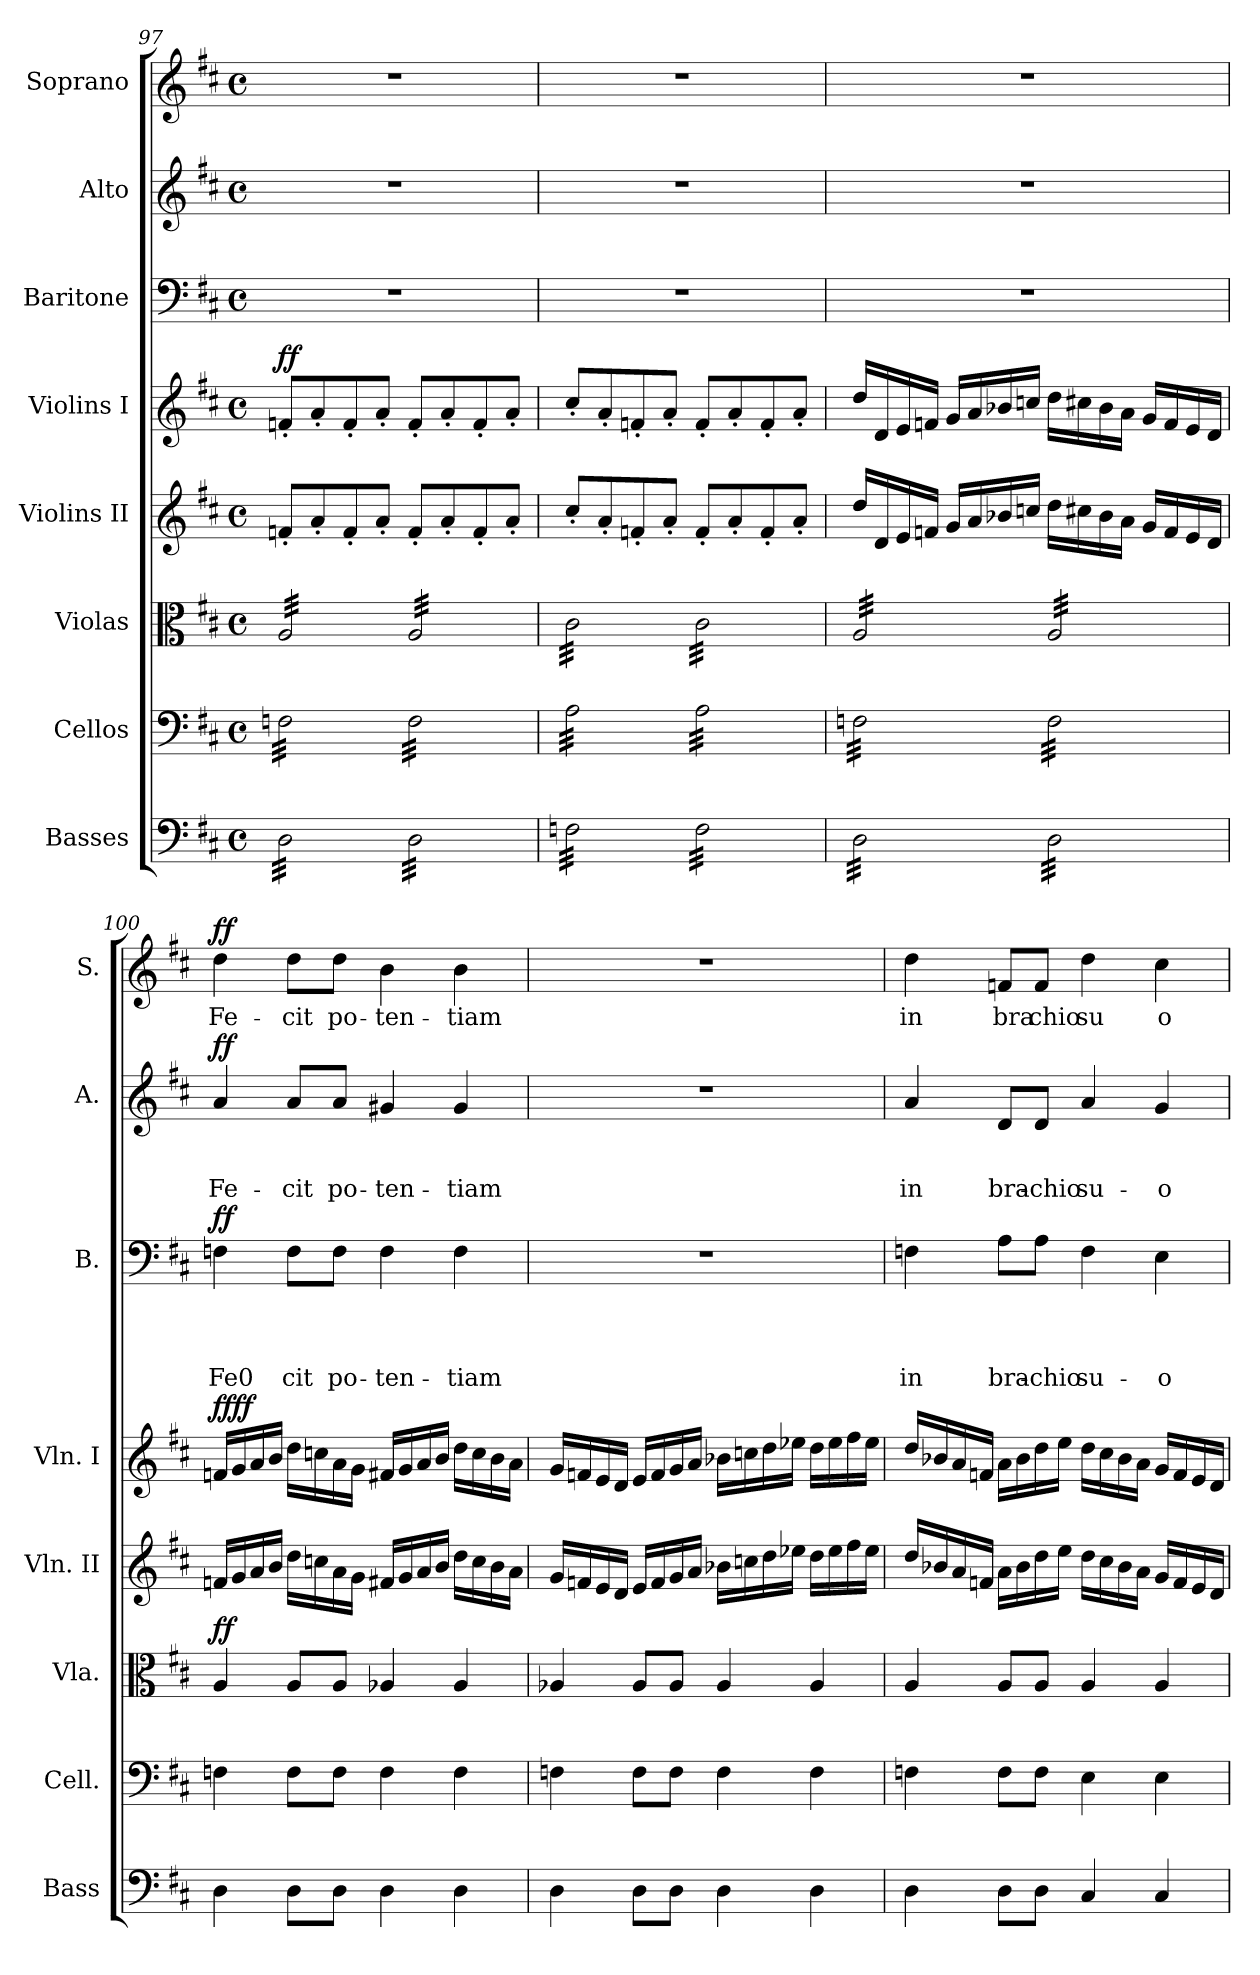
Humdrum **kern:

**kern	**kern	**kern	**dynam	**kern	**kern	**dynam	**kern	**text	**text	**text	**text	**dynam	**kern	**text	**text	**text	**dynam	**kern	**text	**dynam
*part8	*part7	*part6	*part6	*part5	*part4	*part4	*part3	*part3	*part3	*part3	*part3	*part3	*part2	*part2	*part2	*part2	*part2	*part1	*part1	*part1
*staff8	*staff7	*staff6	*staff6	*staff5	*staff4	*staff4	*staff3	*staff3	*staff3	*staff3	*staff3	*staff3	*staff2	*staff2	*staff2	*staff2	*staff2	*staff1	*staff1	*staff1
*I"Basses	*I"Cellos	*I"Violas	*	*I"Violins II	*I"Violins I	*	*I"Baritone	*	*	*	*	*	*I"Alto	*	*	*	*	*I"Soprano	*	*
*I'Bass	*I'Cell.	*I'Vla.	*	*I'Vln. II	*I'Vln. I	*	*I'B.	*	*	*	*	*	*I'A.	*	*	*	*	*I'S.	*	*
*clefF4	*clefF4	*clefC3	*	*clefG2	*clefG2	*	*clefF4	*	*	*	*	*	*clefG2	*	*	*	*	*clefG2	*	*
*ITrd7c12	*	*	*	*	*	*	*	*	*	*	*	*	*	*	*	*	*	*	*	*
*k[f#c#]	*k[f#c#]	*k[f#c#]	*	*k[f#c#]	*k[f#c#]	*	*k[f#c#]	*	*	*	*	*	*k[f#c#]	*	*	*	*	*k[f#c#]	*	*
*D:	*D:	*D:	*	*D:	*D:	*	*D:	*	*	*	*	*	*D:	*	*	*	*	*D:	*	*
*M4/4	*M4/4	*M4/4	*	*M4/4	*M4/4	*	*M4/4	*	*	*	*	*	*M4/4	*	*	*	*	*M4/4	*	*
*met(c)	*met(c)	*met(c)	*	*met(c)	*met(c)	*	*met(c)	*	*	*	*	*	*met(c)	*	*	*	*	*met(c)	*	*
=97	=97	=97	=97	=97	=97	=97	=97	=97	=97	=97	=97	=97	=97	=97	=97	=97	=97	=97	=97	=97
!	!	!	!	!	!	!LO:DY:a	!	!	!	!	!	!	!	!	!	!	!	!	!	!
!	!	!	!	!	!	!LO:DY:n=1:b	!	!	!	!	!	!	!	!	!	!	!	!	!	!
*tremolo	*	*	*	*	*	*	*	*	*	*	*	*	*	*	*	*	*	*	*	*
*	*tremolo	*	*	*	*	*	*	*	*	*	*	*	*	*	*	*	*	*	*	*
*	*	*tremolo	*	*	*	*	*	*	*	*	*	*	*	*	*	*	*	*	*	*
32DD\LLL	32Fn\LLL	32A/LLL	.	8fn'</L	8fn'</L	f f	1r	.	.	.	.	.	1r	.	.	.	.	1r	.	.
32DD\	32Fn\	32A/	.	.	.	.	.	.	.	.	.	.	.	.	.	.	.	.	.	.
32DD\	32Fn\	32A/	.	.	.	.	.	.	.	.	.	.	.	.	.	.	.	.	.	.
32DD\	32Fn\	32A/	.	.	.	.	.	.	.	.	.	.	.	.	.	.	.	.	.	.
32DD\	32Fn\	32A/	.	8a'</	8a'</	.	.	.	.	.	.	.	.	.	.	.	.	.	.	.
32DD\	32Fn\	32A/	.	.	.	.	.	.	.	.	.	.	.	.	.	.	.	.	.	.
32DD\	32Fn\	32A/	.	.	.	.	.	.	.	.	.	.	.	.	.	.	.	.	.	.
32DD\	32Fn\	32A/	.	.	.	.	.	.	.	.	.	.	.	.	.	.	.	.	.	.
32DD\	32Fn\	32A/	.	8f'</	8f'</	.	.	.	.	.	.	.	.	.	.	.	.	.	.	.
32DD\	32Fn\	32A/	.	.	.	.	.	.	.	.	.	.	.	.	.	.	.	.	.	.
32DD\	32Fn\	32A/	.	.	.	.	.	.	.	.	.	.	.	.	.	.	.	.	.	.
32DD\	32Fn\	32A/	.	.	.	.	.	.	.	.	.	.	.	.	.	.	.	.	.	.
32DD\	32Fn\	32A/	.	8a'</J	8a'</J	.	.	.	.	.	.	.	.	.	.	.	.	.	.	.
32DD\	32Fn\	32A/	.	.	.	.	.	.	.	.	.	.	.	.	.	.	.	.	.	.
32DD\	32Fn\	32A/	.	.	.	.	.	.	.	.	.	.	.	.	.	.	.	.	.	.
32DD\JJJ	32Fn\JJJ	32A/JJJ	.	.	.	.	.	.	.	.	.	.	.	.	.	.	.	.	.	.
32DD\LLL	32F\LLL	32A/LLL	.	8f'</L	8f'</L	.	.	.	.	.	.	.	.	.	.	.	.	.	.	.
32DD\	32F\	32A/	.	.	.	.	.	.	.	.	.	.	.	.	.	.	.	.	.	.
32DD\	32F\	32A/	.	.	.	.	.	.	.	.	.	.	.	.	.	.	.	.	.	.
32DD\	32F\	32A/	.	.	.	.	.	.	.	.	.	.	.	.	.	.	.	.	.	.
32DD\	32F\	32A/	.	8a'</	8a'</	.	.	.	.	.	.	.	.	.	.	.	.	.	.	.
32DD\	32F\	32A/	.	.	.	.	.	.	.	.	.	.	.	.	.	.	.	.	.	.
32DD\	32F\	32A/	.	.	.	.	.	.	.	.	.	.	.	.	.	.	.	.	.	.
32DD\	32F\	32A/	.	.	.	.	.	.	.	.	.	.	.	.	.	.	.	.	.	.
32DD\	32F\	32A/	.	8f'</	8f'</	.	.	.	.	.	.	.	.	.	.	.	.	.	.	.
32DD\	32F\	32A/	.	.	.	.	.	.	.	.	.	.	.	.	.	.	.	.	.	.
32DD\	32F\	32A/	.	.	.	.	.	.	.	.	.	.	.	.	.	.	.	.	.	.
32DD\	32F\	32A/	.	.	.	.	.	.	.	.	.	.	.	.	.	.	.	.	.	.
32DD\	32F\	32A/	.	8a'</J	8a'</J	.	.	.	.	.	.	.	.	.	.	.	.	.	.	.
32DD\	32F\	32A/	.	.	.	.	.	.	.	.	.	.	.	.	.	.	.	.	.	.
32DD\	32F\	32A/	.	.	.	.	.	.	.	.	.	.	.	.	.	.	.	.	.	.
32DD\JJJ	32F\JJJ	32A/JJJ	.	.	.	.	.	.	.	.	.	.	.	.	.	.	.	.	.	.
=98	=98	=98	=98	=98	=98	=98	=98	=98	=98	=98	=98	=98	=98	=98	=98	=98	=98	=98	=98	=98
32FFn\LLL	32A\LLL	32c#\LLL	.	8cc#'</L	8cc#'</L	.	1r	.	.	.	.	.	1r	.	.	.	.	1r	.	.
32FFn\	32A\	32c#\	.	.	.	.	.	.	.	.	.	.	.	.	.	.	.	.	.	.
32FFn\	32A\	32c#\	.	.	.	.	.	.	.	.	.	.	.	.	.	.	.	.	.	.
32FFn\	32A\	32c#\	.	.	.	.	.	.	.	.	.	.	.	.	.	.	.	.	.	.
32FFn\	32A\	32c#\	.	8a'</	8a'</	.	.	.	.	.	.	.	.	.	.	.	.	.	.	.
32FFn\	32A\	32c#\	.	.	.	.	.	.	.	.	.	.	.	.	.	.	.	.	.	.
32FFn\	32A\	32c#\	.	.	.	.	.	.	.	.	.	.	.	.	.	.	.	.	.	.
32FFn\	32A\	32c#\	.	.	.	.	.	.	.	.	.	.	.	.	.	.	.	.	.	.
32FFn\	32A\	32c#\	.	8fn'</	8fn'</	.	.	.	.	.	.	.	.	.	.	.	.	.	.	.
32FFn\	32A\	32c#\	.	.	.	.	.	.	.	.	.	.	.	.	.	.	.	.	.	.
32FFn\	32A\	32c#\	.	.	.	.	.	.	.	.	.	.	.	.	.	.	.	.	.	.
32FFn\	32A\	32c#\	.	.	.	.	.	.	.	.	.	.	.	.	.	.	.	.	.	.
32FFn\	32A\	32c#\	.	8a'</J	8a'</J	.	.	.	.	.	.	.	.	.	.	.	.	.	.	.
32FFn\	32A\	32c#\	.	.	.	.	.	.	.	.	.	.	.	.	.	.	.	.	.	.
32FFn\	32A\	32c#\	.	.	.	.	.	.	.	.	.	.	.	.	.	.	.	.	.	.
32FFn\JJJ	32A\JJJ	32c#\JJJ	.	.	.	.	.	.	.	.	.	.	.	.	.	.	.	.	.	.
32FF\LLL	32A\LLL	32c#\LLL	.	8f'</L	8f'</L	.	.	.	.	.	.	.	.	.	.	.	.	.	.	.
32FF\	32A\	32c#\	.	.	.	.	.	.	.	.	.	.	.	.	.	.	.	.	.	.
32FF\	32A\	32c#\	.	.	.	.	.	.	.	.	.	.	.	.	.	.	.	.	.	.
32FF\	32A\	32c#\	.	.	.	.	.	.	.	.	.	.	.	.	.	.	.	.	.	.
32FF\	32A\	32c#\	.	8a'</	8a'</	.	.	.	.	.	.	.	.	.	.	.	.	.	.	.
32FF\	32A\	32c#\	.	.	.	.	.	.	.	.	.	.	.	.	.	.	.	.	.	.
32FF\	32A\	32c#\	.	.	.	.	.	.	.	.	.	.	.	.	.	.	.	.	.	.
32FF\	32A\	32c#\	.	.	.	.	.	.	.	.	.	.	.	.	.	.	.	.	.	.
32FF\	32A\	32c#\	.	8f'</	8f'</	.	.	.	.	.	.	.	.	.	.	.	.	.	.	.
32FF\	32A\	32c#\	.	.	.	.	.	.	.	.	.	.	.	.	.	.	.	.	.	.
32FF\	32A\	32c#\	.	.	.	.	.	.	.	.	.	.	.	.	.	.	.	.	.	.
32FF\	32A\	32c#\	.	.	.	.	.	.	.	.	.	.	.	.	.	.	.	.	.	.
32FF\	32A\	32c#\	.	8a'</J	8a'</J	.	.	.	.	.	.	.	.	.	.	.	.	.	.	.
32FF\	32A\	32c#\	.	.	.	.	.	.	.	.	.	.	.	.	.	.	.	.	.	.
32FF\	32A\	32c#\	.	.	.	.	.	.	.	.	.	.	.	.	.	.	.	.	.	.
32FF\JJJ	32A\JJJ	32c#\JJJ	.	.	.	.	.	.	.	.	.	.	.	.	.	.	.	.	.	.
!!LO:LB:g=z
=99	=99	=99	=99	=99	=99	=99	=99	=99	=99	=99	=99	=99	=99	=99	=99	=99	=99	=99	=99	=99
32DD\LLL	32Fn\LLL	32A/LLL	.	16dd/LL	16dd/LL	.	1r	.	.	.	.	.	1r	.	.	.	.	1r	.	.
32DD\	32Fn\	32A/	.	.	.	.	.	.	.	.	.	.	.	.	.	.	.	.	.	.
32DD\	32Fn\	32A/	.	16d/	16d/	.	.	.	.	.	.	.	.	.	.	.	.	.	.	.
32DD\	32Fn\	32A/	.	.	.	.	.	.	.	.	.	.	.	.	.	.	.	.	.	.
32DD\	32Fn\	32A/	.	16e/	16e/	.	.	.	.	.	.	.	.	.	.	.	.	.	.	.
32DD\	32Fn\	32A/	.	.	.	.	.	.	.	.	.	.	.	.	.	.	.	.	.	.
32DD\	32Fn\	32A/	.	16fn/JJ	16fn/JJ	.	.	.	.	.	.	.	.	.	.	.	.	.	.	.
32DD\	32Fn\	32A/	.	.	.	.	.	.	.	.	.	.	.	.	.	.	.	.	.	.
32DD\	32Fn\	32A/	.	16g/LL	16g/LL	.	.	.	.	.	.	.	.	.	.	.	.	.	.	.
32DD\	32Fn\	32A/	.	.	.	.	.	.	.	.	.	.	.	.	.	.	.	.	.	.
32DD\	32Fn\	32A/	.	16a/	16a/	.	.	.	.	.	.	.	.	.	.	.	.	.	.	.
32DD\	32Fn\	32A/	.	.	.	.	.	.	.	.	.	.	.	.	.	.	.	.	.	.
32DD\	32Fn\	32A/	.	16b-X/	16b-X/	.	.	.	.	.	.	.	.	.	.	.	.	.	.	.
32DD\	32Fn\	32A/	.	.	.	.	.	.	.	.	.	.	.	.	.	.	.	.	.	.
32DD\	32Fn\	32A/	.	16ccn/JJ	16ccn/JJ	.	.	.	.	.	.	.	.	.	.	.	.	.	.	.
32DD\JJJ	32Fn\JJJ	32A/JJJ	.	.	.	.	.	.	.	.	.	.	.	.	.	.	.	.	.	.
32DD\LLL	32F\LLL	32A/LLL	.	16dd\LL	16dd\LL	.	.	.	.	.	.	.	.	.	.	.	.	.	.	.
32DD\	32F\	32A/	.	.	.	.	.	.	.	.	.	.	.	.	.	.	.	.	.	.
32DD\	32F\	32A/	.	16cc#X\	16cc#X\	.	.	.	.	.	.	.	.	.	.	.	.	.	.	.
32DD\	32F\	32A/	.	.	.	.	.	.	.	.	.	.	.	.	.	.	.	.	.	.
32DD\	32F\	32A/	.	16b-\	16b-\	.	.	.	.	.	.	.	.	.	.	.	.	.	.	.
32DD\	32F\	32A/	.	.	.	.	.	.	.	.	.	.	.	.	.	.	.	.	.	.
32DD\	32F\	32A/	.	16a\JJ	16a\JJ	.	.	.	.	.	.	.	.	.	.	.	.	.	.	.
32DD\	32F\	32A/	.	.	.	.	.	.	.	.	.	.	.	.	.	.	.	.	.	.
32DD\	32F\	32A/	.	16g/LL	16g/LL	.	.	.	.	.	.	.	.	.	.	.	.	.	.	.
32DD\	32F\	32A/	.	.	.	.	.	.	.	.	.	.	.	.	.	.	.	.	.	.
32DD\	32F\	32A/	.	16f/	16f/	.	.	.	.	.	.	.	.	.	.	.	.	.	.	.
32DD\	32F\	32A/	.	.	.	.	.	.	.	.	.	.	.	.	.	.	.	.	.	.
32DD\	32F\	32A/	.	16e/	16e/	.	.	.	.	.	.	.	.	.	.	.	.	.	.	.
32DD\	32F\	32A/	.	.	.	.	.	.	.	.	.	.	.	.	.	.	.	.	.	.
32DD\	32F\	32A/	.	16d/JJ	16d/JJ	.	.	.	.	.	.	.	.	.	.	.	.	.	.	.
32DD\JJJ	32F\JJJ	32A/JJJ	.	.	.	.	.	.	.	.	.	.	.	.	.	.	.	.	.	.
*	*	*Xtremolo	*	*	*	*	*	*	*	*	*	*	*	*	*	*	*	*	*	*
*	*Xtremolo	*	*	*	*	*	*	*	*	*	*	*	*	*	*	*	*	*	*	*
*Xtremolo	*	*	*	*	*	*	*	*	*	*	*	*	*	*	*	*	*	*	*	*
=100	=100	=100	=100	=100	=100	=100	=100	=100	=100	=100	=100	=100	=100	=100	=100	=100	=100	=100	=100	=100
!	!	!	!LO:DY:a	!	!	!LO:DY:a	!	!	!	!	!LO:LY:b	!	!	!	!	!LO:LY:b	!	!	!LO:LY:b	!
!	!	!	!	!	!	!LO:DY:n=1:b	!	!	!	!	!	!LO:DY:a	!	!	!	!	!LO:DY:a	!	!	!LO:DY:a
4DD\	4Fn\	4A/	ff	16fn/LL	16fn/LL	ff ff	4Fn\	.	.	.	Fe0	ff	4a/	.	.	Fe-	ff	4dd\	Fe-	ff
.	.	.	.	16g/	16g/	.	.	.	.	.	.	.	.	.	.	.	.	.	.	.
.	.	.	.	16a/	16a/	.	.	.	.	.	.	.	.	.	.	.	.	.	.	.
.	.	.	.	16b/JJ	16b/JJ	.	.	.	.	.	.	.	.	.	.	.	.	.	.	.
!	!	!	!	!	!	!	!	!	!	!	!LO:LY:b	!	!	!	!	!LO:LY:b	!	!	!LO:LY:b	!
8DD\L	8F\L	8A/L	.	16dd\LL	16dd\LL	.	8F\L	.	.	.	cit	.	8a/L	.	.	-cit	.	8dd\L	-cit	.
.	.	.	.	16ccn\	16ccn\	.	.	.	.	.	.	.	.	.	.	.	.	.	.	.
!	!	!	!	!	!	!	!	!	!	!	!LO:LY:b	!	!	!	!	!LO:LY:b	!	!	!LO:LY:b	!
8DD\J	8F\J	8A/J	.	16a\	16a\	.	8F\J	.	.	.	po-	.	8a/J	.	.	po-	.	8dd\J	po-	.
.	.	.	.	16g\JJ	16g\JJ	.	.	.	.	.	.	.	.	.	.	.	.	.	.	.
!	!	!	!	!	!	!	!	!	!	!	!LO:LY:b	!	!	!	!	!LO:LY:b	!	!	!LO:LY:b	!
4DD\	4F\	4A-X/	.	16f#X/LL	16f#X/LL	.	4F\	.	.	.	-ten-	.	4g#X/	.	.	-ten-	.	4b\	-ten-	.
.	.	.	.	16g/	16g/	.	.	.	.	.	.	.	.	.	.	.	.	.	.	.
.	.	.	.	16a/	16a/	.	.	.	.	.	.	.	.	.	.	.	.	.	.	.
.	.	.	.	16b/JJ	16b/JJ	.	.	.	.	.	.	.	.	.	.	.	.	.	.	.
!	!	!	!	!	!	!	!	!	!	!	!LO:LY:b	!	!	!	!	!LO:LY:b	!	!	!LO:LY:b	!
4DD\	4F\	4A-/	.	16dd\LL	16dd\LL	.	4F\	.	.	.	-tiam	.	4g#/	.	.	-tiam	.	4b\	-tiam	.
.	.	.	.	16cc\	16cc\	.	.	.	.	.	.	.	.	.	.	.	.	.	.	.
.	.	.	.	16b\	16b\	.	.	.	.	.	.	.	.	.	.	.	.	.	.	.
.	.	.	.	16a\JJ	16a\JJ	.	.	.	.	.	.	.	.	.	.	.	.	.	.	.
!!LO:PB:g=z
=101	=101	=101	=101	=101	=101	=101	=101	=101	=101	=101	=101	=101	=101	=101	=101	=101	=101	=101	=101	=101
4DD\	4Fn\	4A-X/	.	16g/LL	16g/LL	.	1r	.	.	.	.	.	1r	.	.	.	.	1r	.	.
.	.	.	.	16fn/	16fn/	.	.	.	.	.	.	.	.	.	.	.	.	.	.	.
.	.	.	.	16e/	16e/	.	.	.	.	.	.	.	.	.	.	.	.	.	.	.
.	.	.	.	16d/JJ	16d/JJ	.	.	.	.	.	.	.	.	.	.	.	.	.	.	.
8DD\L	8F\L	8A-/L	.	16e/LL	16e/LL	.	.	.	.	.	.	.	.	.	.	.	.	.	.	.
.	.	.	.	16f/	16f/	.	.	.	.	.	.	.	.	.	.	.	.	.	.	.
8DD\J	8F\J	8A-/J	.	16g/	16g/	.	.	.	.	.	.	.	.	.	.	.	.	.	.	.
.	.	.	.	16a/JJ	16a/JJ	.	.	.	.	.	.	.	.	.	.	.	.	.	.	.
4DD\	4F\	4A-/	.	16b-X\LL	16b-X\LL	.	.	.	.	.	.	.	.	.	.	.	.	.	.	.
.	.	.	.	16ccn\	16ccn\	.	.	.	.	.	.	.	.	.	.	.	.	.	.	.
.	.	.	.	16dd\	16dd\	.	.	.	.	.	.	.	.	.	.	.	.	.	.	.
.	.	.	.	16ee-X\JJ	16ee-X\JJ	.	.	.	.	.	.	.	.	.	.	.	.	.	.	.
4DD\	4F\	4A-/	.	16dd\LL	16dd\LL	.	.	.	.	.	.	.	.	.	.	.	.	.	.	.
.	.	.	.	16ee-\	16ee-\	.	.	.	.	.	.	.	.	.	.	.	.	.	.	.
.	.	.	.	16ff#\	16ff#\	.	.	.	.	.	.	.	.	.	.	.	.	.	.	.
.	.	.	.	16ee-\JJ	16ee-\JJ	.	.	.	.	.	.	.	.	.	.	.	.	.	.	.
=102	=102	=102	=102	=102	=102	=102	=102	=102	=102	=102	=102	=102	=102	=102	=102	=102	=102	=102	=102	=102
!	!	!	!	!	!	!	!	!	!	!	!LO:LY:b	!	!	!	!	!LO:LY:b	!	!	!LO:LY:b	!
4DD\	4Fn\	4A/	.	16dd/LL	16dd/LL	.	4Fn\	.	.	.	in	.	4a/	.	.	in	.	4dd\	in	.
.	.	.	.	16b-X/	16b-X/	.	.	.	.	.	.	.	.	.	.	.	.	.	.	.
.	.	.	.	16a/	16a/	.	.	.	.	.	.	.	.	.	.	.	.	.	.	.
.	.	.	.	16fn/JJ	16fn/JJ	.	.	.	.	.	.	.	.	.	.	.	.	.	.	.
!	!	!	!	!	!	!	!	!	!	!	!LO:LY:b	!	!	!	!	!LO:LY:b	!	!	!LO:LY:b	!
8DD\L	8F\L	8A/L	.	16a\LL	16a\LL	.	8A\L	.	.	.	bra-	.	8d/L	.	.	bra-	.	8fn/L	bra	.
.	.	.	.	16b-\	16b-\	.	.	.	.	.	.	.	.	.	.	.	.	.	.	.
!	!	!	!	!	!	!	!	!	!	!	!LO:LY:b	!	!	!	!	!LO:LY:b	!	!	!LO:LY:b	!
8DD\J	8F\J	8A/J	.	16dd\	16dd\	.	8A\J	.	.	.	-chio	.	8d/J	.	.	-chio	.	8f/J	chio	.
.	.	.	.	16ee\JJ	16ee\JJ	.	.	.	.	.	.	.	.	.	.	.	.	.	.	.
!	!	!	!	!	!	!	!	!	!	!	!LO:LY:b	!	!	!	!	!LO:LY:b	!	!	!LO:LY:b	!
4CC#/	4E\	4A/	.	16dd\LL	16dd\LL	.	4F\	.	.	.	su-	.	4a/	.	.	su-	.	4dd\	su	.
.	.	.	.	16cc#\	16cc#\	.	.	.	.	.	.	.	.	.	.	.	.	.	.	.
.	.	.	.	16b-\	16b-\	.	.	.	.	.	.	.	.	.	.	.	.	.	.	.
.	.	.	.	16a\JJ	16a\JJ	.	.	.	.	.	.	.	.	.	.	.	.	.	.	.
!	!	!	!	!	!	!	!	!	!	!	!LO:LY:b:rj	!	!	!	!	!LO:LY:b:rj	!	!	!LO:LY:b:rj	!
4CC#/	4E\	4A/	.	16g/LL	16g/LL	.	4E\	.	.	.	-o	.	4g/	.	.	-o	.	4cc#\	o	.
.	.	.	.	16f/	16f/	.	.	.	.	.	.	.	.	.	.	.	.	.	.	.
.	.	.	.	16e/	16e/	.	.	.	.	.	.	.	.	.	.	.	.	.	.	.
.	.	.	.	16d/JJ	16d/JJ	.	.	.	.	.	.	.	.	.	.	.	.	.	.	.
=	=	=	=	=	=	=	=	=	=	=	=	=	=	=	=	=	=	=	=	=
*-	*-	*-	*-	*-	*-	*-	*-	*-	*-	*-	*-	*-	*-	*-	*-	*-	*-	*-	*-	*-
